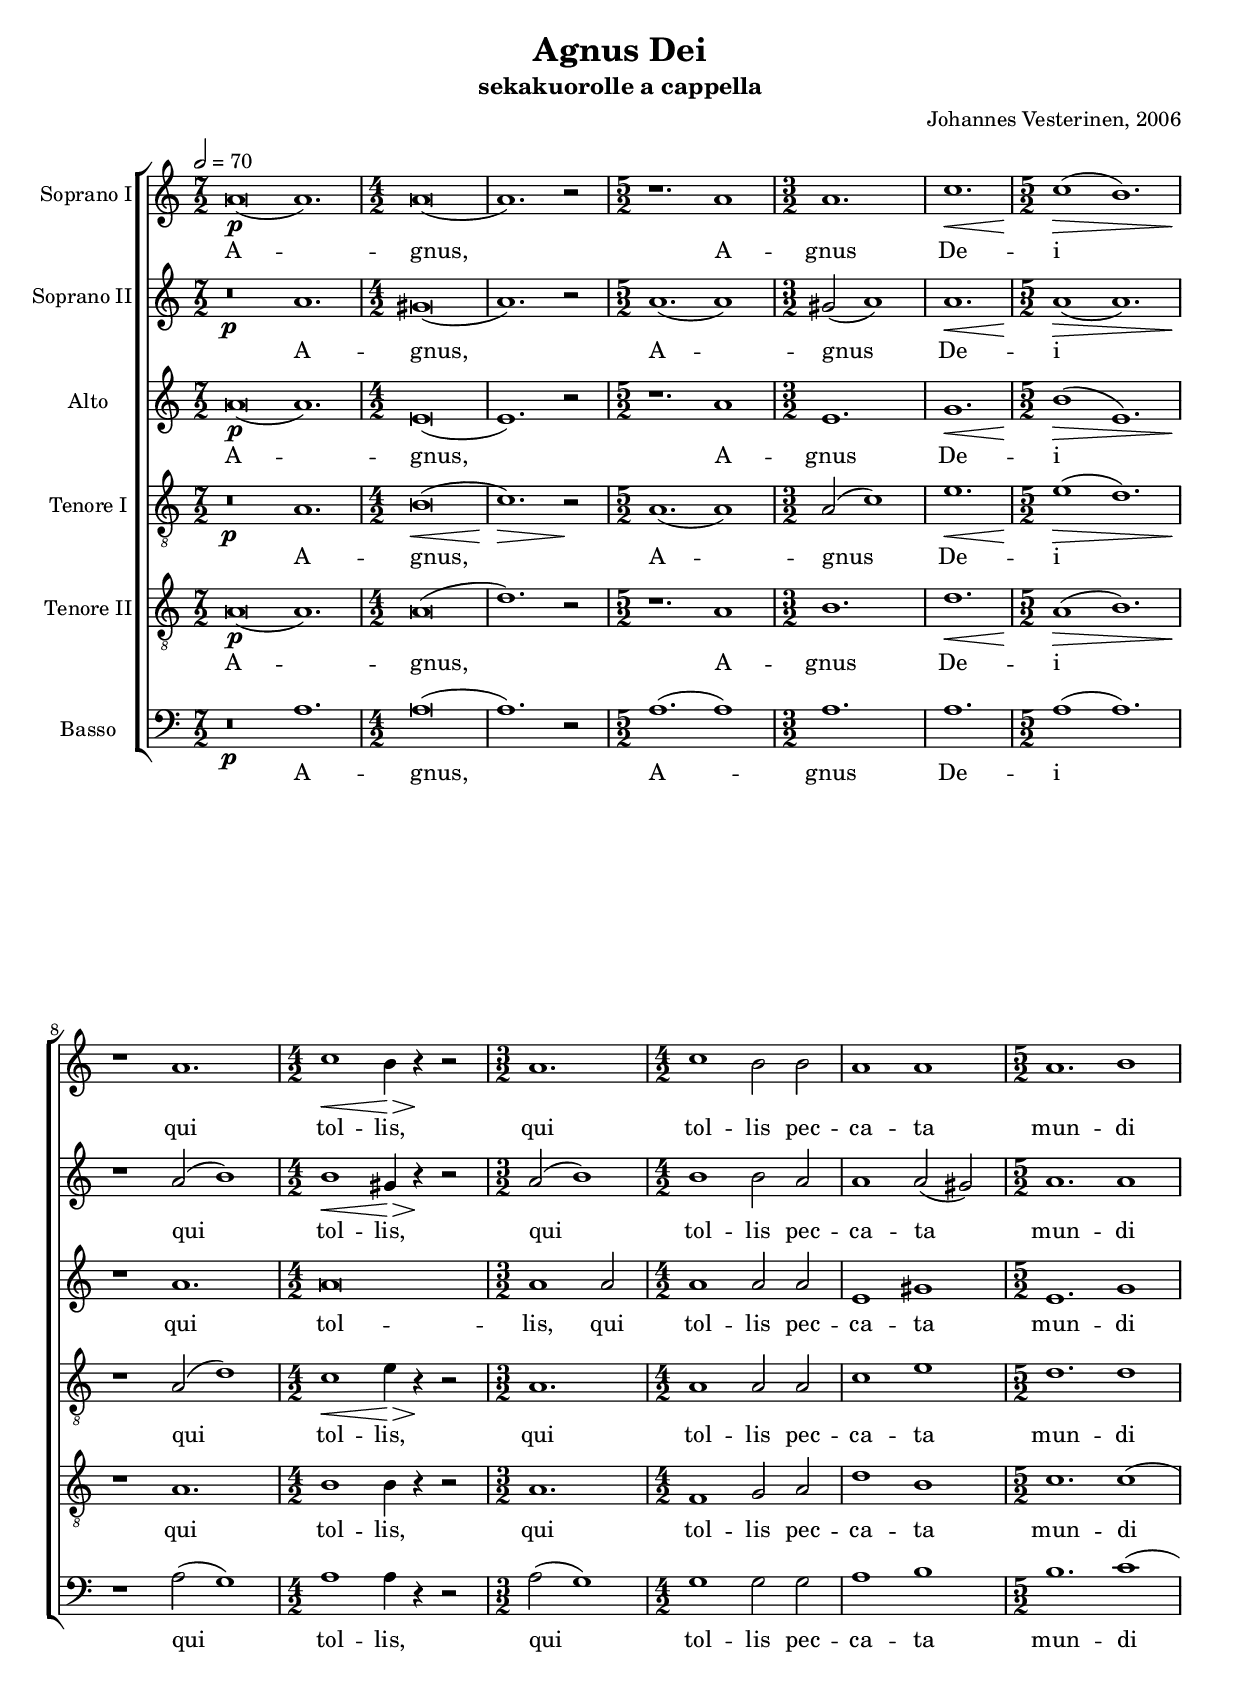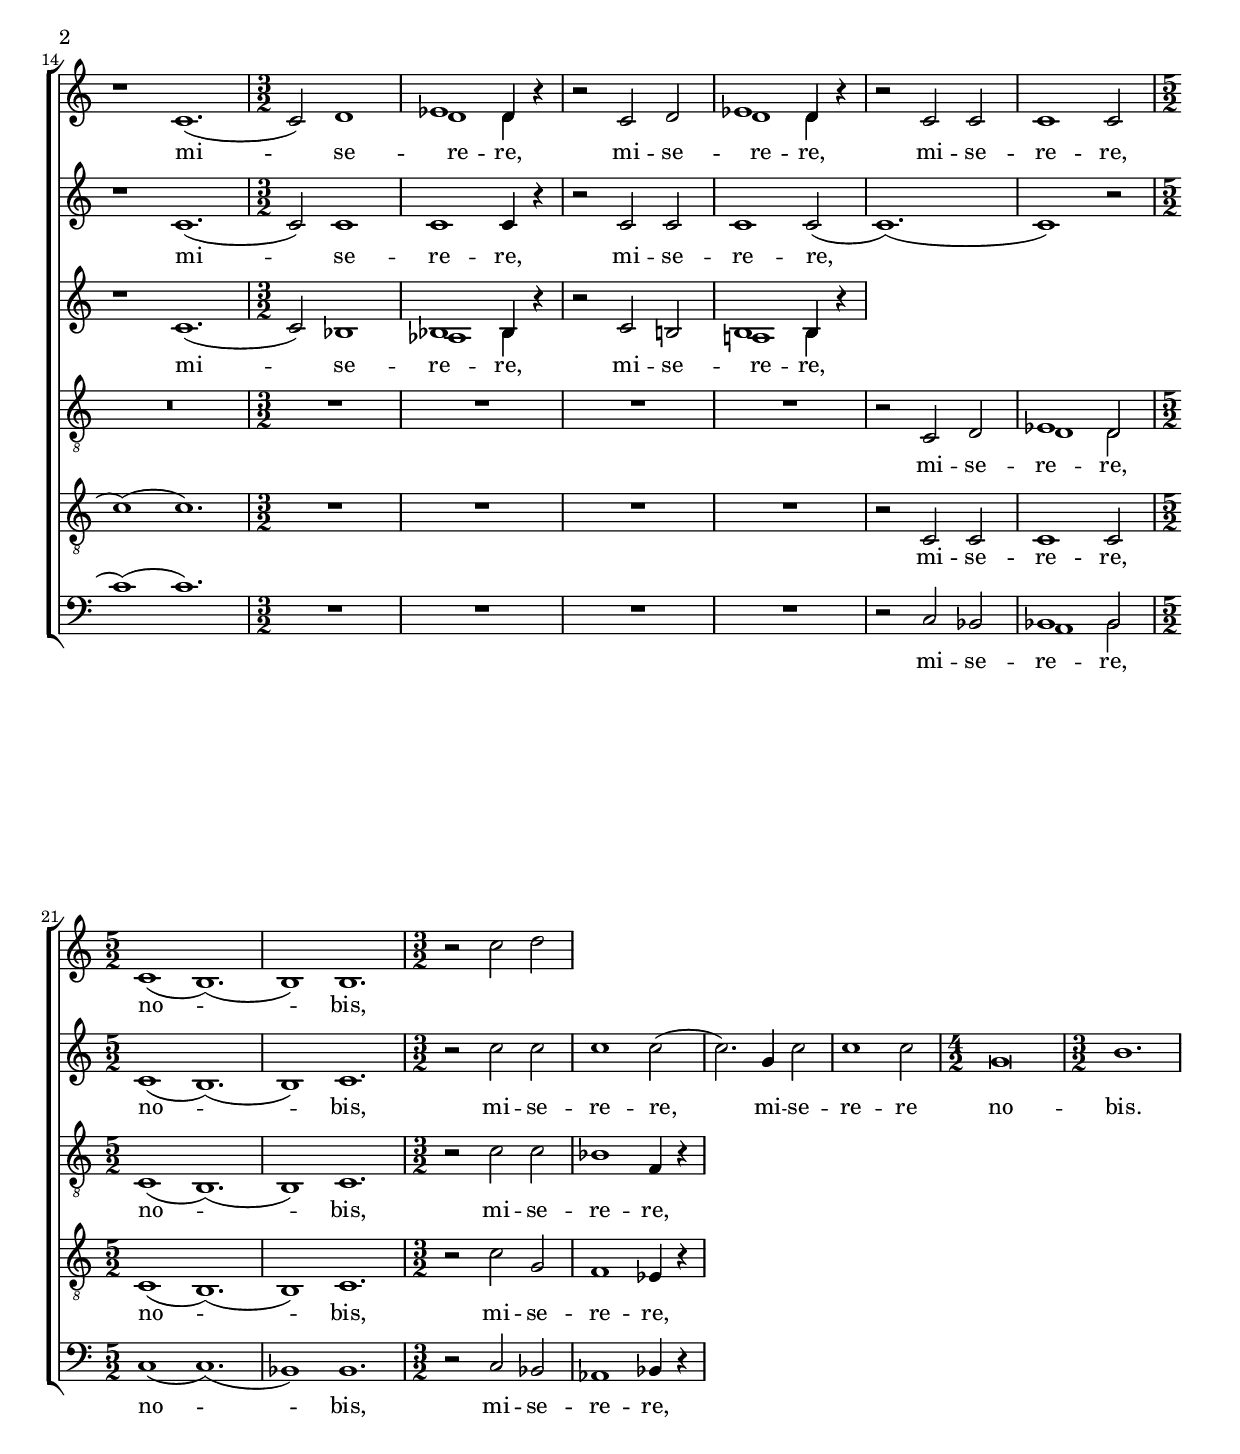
\version "2.12.2"
\include "suomi.ly"

#(set-global-staff-size 18)

global = { 
  \time 7/2 
  \autoBeamOff
  \key a \minor
  \set Staff.midiInstrument = #"voice oohs"
}

\header {
  title = "Agnus Dei"
  subtitle = "sekakuorolle a cappella"
  composer = "Johannes Vesterinen, 2006"
%  poet = ""
%  tagline = ""
}

\paper {
%  indent = 0
}


SopOneMusic = \relative c'' {
  \set Staff.instrumentName = #"Soprano I"
% 1
  a\breve\p( a1.) | \time 4/2 a\breve( | a1.) r2 |
  \time 5/2 r1. a1 | \time 3/2 a1. | c1.\< |
  \time 5/2 c1\>( h1.) | r1\! a1. | \time 4/2 c1\< h4\> r4\! r2 |
  \time 3/2 a1. | \time 4/2 c1 h2 h |
% 2
  a1 a | \time 5/2 a1. h1 | r1 c,1.( |
  \time 3/2 c2) d1 | << {d1 d4 } \new Voice { \voiceTwo es1 d4 } >> r4 |
  r2 c d | << { d1 d4 } \new Voice { \voiceTwo es1 d4 } >> r4 |
  r2 c c | c1 c2 |
  \time 5/2 c1( h1.)( | h1) h1. |
  \time 3/2 r2 c' d |
% 3
%  << { es1 d4 } \new Voice { \voiceTwo c1 d4 } >> r4 |
}

SopOneLyrics = \lyricmode {
  A -- gnus, A -- gnus De -- i
  qui tol -- lis, qui tol -- lis pec -- ca -- ta mun -- di
  mi -- se -- re -- re, mi -- se -- re -- re,
  mi -- se -- re -- re, no -- bis, %mi -- se -- re -- re,
}

SopTwoMusic = \relative c'' {
  \set Staff.instrumentName = #"Soprano II"
% 1
  r\breve\p a1. | \time 4/2 gis\breve( | a1.) r2 |
  \time 5/2 a1.( a1) | \time 3/2 gis2( a1) | a1.\< |
  \time 5/2 a1\>( a1.) | r1\! a2( h1) | \time 4/2 h1\< gis4\> r4\! r2 |
  \time 3/2 a2( h1) | \time 4/2 h1 h2 a |
% 2
  a1 a2( gis) | \time 5/2 a1. a1 | r1 c,1.( |
  \time 3/2 c2) c1 | c c4 r |
  r2 c c | c1 c2( | c1.)( | c1) r2 |
  \time 5/2 c1( h1.)( | h1) c1. |
  \time 3/2 r2 c' c |
% 3
  c1 c2( | c2.) g4 c2 | c1 c2 | 
  \time 4/2 g\breve | \time 3/2 h1. |
%  \time 5/2 R\breve | \time 3/2 R1. |
}

SopTwoLyrics = \lyricmode {
  A -- gnus, A -- gnus De -- i
  qui tol -- lis, qui tol -- lis pec -- ca -- ta mun -- di
  mi -- se -- re -- re,  mi -- se -- re -- re,
  no -- bis, mi -- se -- re -- re,
  mi -- se -- re -- re no -- bis.
}

AltoMusic = \relative c'' {
  \set Staff.instrumentName = #"Alto"
% 1
  a\breve\p( a1.) | \time 4/2 e\breve( | e1.) r2 |
  \time 5/2 r1. a1 | \time 3/2 e1. | g1.\< |
  \time 5/2 h1\>( e,1.) | r1\! a1. | \time 4/2 a\breve |
  \time 3/2 a1 a2 | \time 4/2 a1 a2 a |
% 2
  e1 gis | \time 5/2 e1. g1 | r1 c,1.( |
  \time 3/2 c2) b1 | << { b1 b4  } \new Voice { \voiceTwo as1 b4 } >> r4 |
  r2 c h! | << {a!1 h4  } \new Voice { \voiceTwo h1 h4 } >> r4 |
}

AltoLyrics = \lyricmode {
  A -- gnus, A -- gnus De -- i
  qui tol -- lis, qui tol -- lis pec -- ca -- ta mun -- di
  mi -- se -- re -- re, mi -- se -- re -- re,
}

TenOneMusic = \relative c' {
  \set Staff.instrumentName = #"Tenore I"
  \clef "treble_8"
% 1
  r\breve\p a1. | \time 4/2 h\breve\<( | c1.\>) r2\! | 
  \time 5/2 a1.( a1) | \time 3/2 a2( c1) | e1.\< |
  \time 5/2 e1\>( d1.) | r1\! a2( d1) | \time 4/2 c1\< e4\> r4\! r2 |
  \time 3/2 a,1. | \time 4/2 a1 a2 a |
% 2
  c1 e | \time 5/2 d1. d1 | R1*5/2 | 
  \time 3/2 R1. | R | R | R |
  r2 c, d | << {es1 d2 } \new Voice { \voiceTwo d1 d2 } >> |
  \time 5/2 c1( h1.)( | h1)  c1. |
  \time 3/2 r2 c' c | 
%3 
  b1 f4 r4 |
}

TenOneLyrics = \lyricmode {
  A -- gnus, A -- gnus De -- i
  qui tol -- lis, qui tol -- lis pec -- ca -- ta mun -- di
  mi -- se -- re -- re, no -- bis, mi -- se -- re -- re,
}

TenTwoMusic = \relative c' {
  \set Staff.instrumentName = #"Tenore II"
  \clef "treble_8"
% 1
  a\breve\p( a1.) | \time 4/2 a\breve( | d1.) r2 |
  \time 5/2 r1. a1 | \time 3/2 h1. | d1.\< |
  \time 5/2 a1\>( h1.) | r1\! a1. | \time 4/2 h1 h4 r4 r2 | 
  \time 3/2 a1. | \time 4/2 f1 g2 a |
% 2
  d1 h1 | \time 5/2 c1. c1( | c1)( c1.) | 
  \time 3/2 R1. | R | R | R |
  r2 c, c | c1 c2 |
  \time 5/2 c1( h1.)( | h1) c1. |
  \time 3/2 r2 c' g | 
% 3
  f1 es4 r4 | 
}

TenTwoLyrics = \lyricmode {
  A -- gnus, A -- gnus De -- i
  qui tol -- lis, qui tol -- lis pec -- ca -- ta mun -- di
  mi -- se -- re -- re, no -- bis, mi -- se -- re -- re,
}

BassMusic = \relative c' {
  \set Staff.instrumentName = #"Basso"
  \clef bass
% 1
  r\breve\p a1. | \time 4/2 a\breve( | a1.) r2 |
  \time 5/2 a1.( a1) | \time 3/2 a1. | a1. |
  \time 5/2 a1( a1.) | r1 a2( g1) | \time 4/2 a1 a4 r4 r2 | 
  \time 3/2 a2( g1) | \time 4/2 g1 g2 g2 |
% 2
  a1 h1 | \time 5/2 h1. c1( | c1)( c1.) | 
  \time 3/2 R1. | R | R | R |
  r2 c, b | << {b1 b2 } \new Voice { \voiceTwo a1 b2 } >>  |
  \time 5/2 c1( c1.)( | b1) b1. |
  \time 3/2 r2 c b
% 3
  as1 b4 r4 |
}

BassLyrics = \lyricmode {
  A -- gnus, A -- gnus De -- i
  qui tol -- lis, qui tol -- lis pec -- ca -- ta mun -- di
  mi -- se -- re -- re, no -- bis, mi -- se -- re -- re,
}


\score {
  \new ChoirStaff <<
    \new Staff <<
      \new Voice = "SopOne" {
        \tempo 2 = 70
	\global
        \SopOneMusic
      }
      \new Lyrics \lyricsto "SopOne" {
        \SopOneLyrics
      }
    >>
    \new Staff <<
      \new Voice = "SopTwo" {
        \global
        \SopTwoMusic
      }
      \new Lyrics \lyricsto "SopTwo" {
        \SopTwoLyrics
      }
    >>
    \new Staff <<
      \new Voice = "Alto" {
        \global
        \AltoMusic
      }
      \new Lyrics \lyricsto "Alto" {
        \AltoLyrics
      }
    >>
    \new Staff <<
      \new Voice = "TenOne" {
        \global
        \TenOneMusic
      }
      \new Lyrics \lyricsto "TenOne" {
        \TenOneLyrics
      }
    >>
    \new Staff <<
      \new Voice = "TenTwo" {
        \global
        \TenTwoMusic
      }
      \new Lyrics \lyricsto "TenTwo" {
        \TenTwoLyrics
      }
    >>
    \new Staff <<
      \new Voice = "Bass" {
        \global
        \BassMusic
      }
      \new Lyrics \lyricsto "Bass" {
        \BassLyrics
      }
    >>
  >>
  \midi { 
    \context {
      \Score
      tempoWholesPerMinute = #(ly:make-moment 70 2)
    }
  }
  \layout { }
}